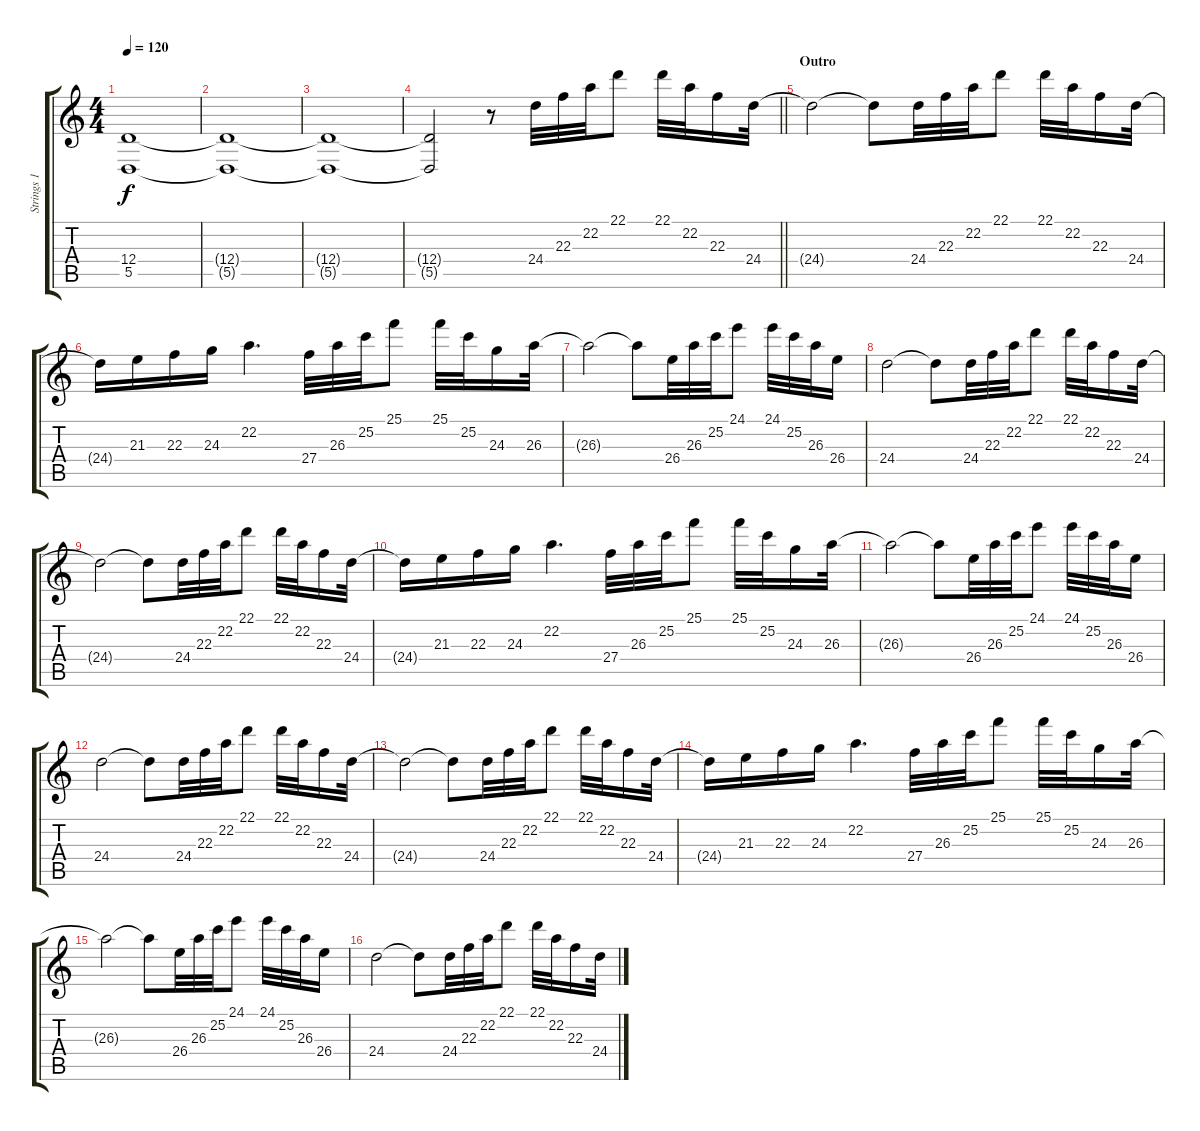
\track ("Strings 1" "Strings 1") {instrument stringensemble1}
\staff {score tabs}
\tuning (E4 B3 G3 D3 A2 E2) {hide}
\ts (4 4)
\tempo 120
\clef g2
\ks c
(12.4 5.5).1{dy f} |
(12.4{t} 5.5{t}).1 |
(12.4{t} 5.5{t}).1 |
\barLineRight lightlight
(12.4{t} 5.5{t}).2 r.8 24.4.32 22.3.32 22.2.32 22.1.8 22.1.32 22.2.32 22.3.16 24.4.32 |
\section ("" "Outro")
24.4{t}.2 24.4{t}.8 24.4.32 22.3.32 22.2.32 22.1.8 22.1.32 22.2.32 22.3.16 24.4.32 |
24.4{t}.16 21.3.16 22.3.16 24.3.16 22.2.4{d} 27.4.32 26.3.32 25.2.32 25.1.8 25.1.32 25.2.32 24.3.16 26.3.32 |
26.3{t}.2 26.3{t}.8 26.4.32 26.3.32 25.2.32 24.1.8 24.1.32 25.2.32 26.3.32 26.4.16 |
24.4.2 24.4{t}.8 24.4.32 22.3.32 22.2.32 22.1.8 22.1.32 22.2.32 22.3.16 24.4.32 |
24.4{t}.2 24.4{t}.8 24.4.32 22.3.32 22.2.32 22.1.8 22.1.32 22.2.32 22.3.16 24.4.32 |
24.4{t}.16 21.3.16 22.3.16 24.3.16 22.2.4{d} 27.4.32 26.3.32 25.2.32 25.1.8 25.1.32 25.2.32 24.3.16 26.3.32 |
26.3{t}.2 26.3{t}.8 26.4.32 26.3.32 25.2.32 24.1.8 24.1.32 25.2.32 26.3.32 26.4.16 |
24.4.2 24.4{t}.8 24.4.32 22.3.32 22.2.32 22.1.8 22.1.32 22.2.32 22.3.16 24.4.32 |
24.4{t}.2 24.4{t}.8 24.4.32 22.3.32 22.2.32 22.1.8 22.1.32 22.2.32 22.3.16 24.4.32 |
24.4{t}.16 21.3.16 22.3.16 24.3.16 22.2.4{d} 27.4.32 26.3.32 25.2.32 25.1.8 25.1.32 25.2.32 24.3.16 26.3.32 |
26.3{t}.2 26.3{t}.8 26.4.32 26.3.32 25.2.32 24.1.8 24.1.32 25.2.32 26.3.32 26.4.16 |
24.4.2 24.4{t}.8 24.4.32 22.3.32 22.2.32 22.1.8 22.1.32 22.2.32 22.3.16 24.4.32
